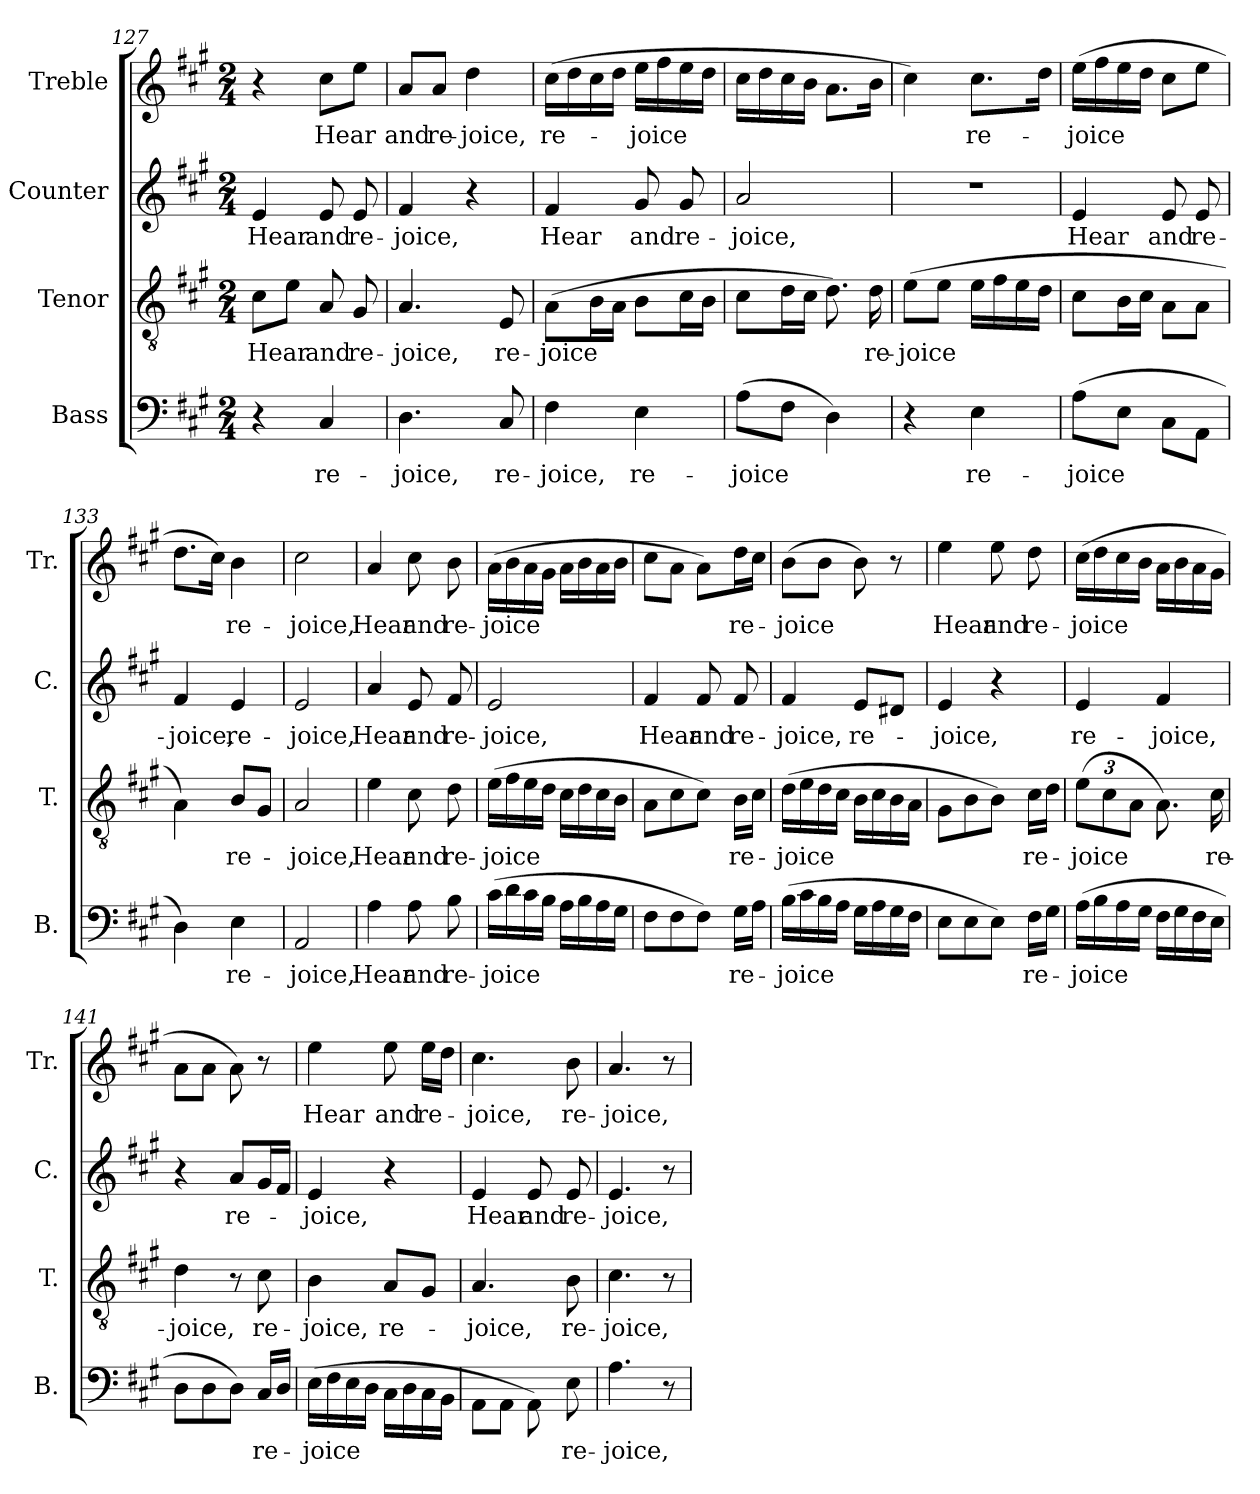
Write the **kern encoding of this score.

**kern	**text	**kern	**text	**kern	**text	**kern	**text
*part4	*part4	*part3	*part3	*part2	*part2	*part1	*part1
*staff4	*staff4	*staff3	*staff3	*staff2	*staff2	*staff1	*staff1
*I"Bass	*	*I"Tenor	*	*I"Counter	*	*I"Treble	*
*I'B.	*	*I'T.	*	*I'C.	*	*I'Tr.	*
*clefF4	*	*clefGv2	*	*clefG2	*	*clefG2	*
*k[f#c#g#]	*	*k[f#c#g#]	*	*k[f#c#g#]	*	*k[f#c#g#]	*
*M2/4	*	*M2/4	*	*M2/4	*	*M2/4	*
=127	=127	=127	=127	=127	=127	=127	=127
4r	.	8c#\L	Hear	4e/	Hear	4r	.
.	.	8e\J	.	.	.	.	.
4C#/	re-	8A/	and	8e/	and	8cc#\L	Hear
.	.	8G#/	re-	8e/	re-	8ee\J	.
=128	=128	=128	=128	=128	=128	=128	=128
4.D\	-joice,	4.A/	-joice,	4f#/	-joice,	8a/L	and
.	.	.	.	.	.	8a/J	re-
.	.	.	.	4r	.	4dd\	-joice,
8C#/	re-	8E/	re-	.	.	.	.
=129	=129	=129	=129	=129	=129	=129	=129
4F#\	-joice,	(8A\L	-joice	4f#/	Hear	(16cc#\LL	re-
.	.	.	.	.	.	16dd\	.
.	.	16B\L	.	.	.	16cc#\	.
.	.	16A\JJ	.	.	.	16dd\JJ	.
4E\	re-	8B\L	.	8g#/	and	16ee\LL	-joice
.	.	.	.	.	.	16ff#\	.
.	.	16c#\L	.	8g#/	re-	16ee\	.
.	.	16B\JJ	.	.	.	16dd\JJ	.
=130	=130	=130	=130	=130	=130	=130	=130
(8A\L	-joice	8c#\L	.	2a/	-joice,	16cc#\LL	.
.	.	.	.	.	.	16dd\	.
8F#\J	.	16d\L	.	.	.	16cc#\	.
.	.	16c#\JJ	.	.	.	16b\JJ	.
4D\)	.	8.d\)	.	.	.	8.a\L	.
.	.	16d\	re-	.	.	16b\Jk	.
=131	=131	=131	=131	=131	=131	=131	=131
4r	.	(8e\L	-joice	2r	.	4cc#\)	.
.	.	8e\J	.	.	.	.	.
4E\	re-	16e\LL	.	.	.	8.cc#\L	re-
.	.	16f#\	.	.	.	.	.
.	.	16e\	.	.	.	.	.
.	.	16d\JJ	.	.	.	16dd\Jk	.
!!LO:PB:g=z
=132	=132	=132	=132	=132	=132	=132	=132
(8A\L	-joice	8c#\L	.	4e/	Hear	(16ee\LL	-joice
.	.	.	.	.	.	16ff#\	.
8E\J	.	16B\L	.	.	.	16ee\	.
.	.	16c#\JJ	.	.	.	16dd\JJ	.
8C#\L	.	8A\L	.	8e/	and	8cc#\L	.
8AA\J	.	8A\J	.	8e/	re-	8ee\J	.
=133	=133	=133	=133	=133	=133	=133	=133
4D\)	.	4A\)	.	4f#/	-joice,	8.dd\L	.
.	.	.	.	.	.	16cc#\Jk)	.
4E\	re-	8B/L	re-	4e/	re-	4b\	re-
.	.	8G#/J	.	.	.	.	.
=134	=134	=134	=134	=134	=134	=134	=134
2AA/	-joice,	2A/	-joice,	2e/	-joice,	2cc#\	-joice,
=135	=135	=135	=135	=135	=135	=135	=135
4A\	Hear	4e\	Hear	4a/	Hear	4a/	Hear
8A\	and	8c#\	and	8e/	and	8cc#\	and
8B\	re-	8d\	re-	8f#/	re-	8b\	re-
=136	=136	=136	=136	=136	=136	=136	=136
(16c#\LL	-joice	(16e\LL	-joice	2e/	-joice,	(16a\LL	-joice
16d\	.	16f#\	.	.	.	16b\	.
16c#\	.	16e\	.	.	.	16a\	.
16B\JJ	.	16d\JJ	.	.	.	16g#\JJ	.
16A\LL	.	16c#\LL	.	.	.	16a\LL	.
16B\	.	16d\	.	.	.	16b\	.
16A\	.	16c#\	.	.	.	16a\	.
16G#\JJ	.	16B\JJ	.	.	.	16b\JJ	.
=137	=137	=137	=137	=137	=137	=137	=137
8F#\L	.	8A\L	.	4f#/	Hear	8cc#\L	.
8F#\	.	8c#\	.	.	.	8a\J	.
8F#\J)	.	8c#\J)	.	8f#/	and	8a\L)	.
16G#\LL	re-	16B\LL	re-	8f#/	re-	16dd\L	re-
16A\JJ	.	16c#\JJ	.	.	.	16cc#\JJ	.
!!LO:LB:g=z
=138	=138	=138	=138	=138	=138	=138	=138
(16B\LL	-joice	(16d\LL	-joice	4f#/	-joice,	(8b\L	-joice
16c#\	.	16e\	.	.	.	.	.
16B\	.	16d\	.	.	.	8b\J	.
16A\JJ	.	16c#\JJ	.	.	.	.	.
16G#\LL	.	16B\LL	.	8e/L	re-	8b\)	.
16A\	.	16c#\	.	.	.	.	.
16G#\	.	16B\	.	8d#X/J	.	8r	.
16F#\JJ	.	16A\JJ	.	.	.	.	.
=139	=139	=139	=139	=139	=139	=139	=139
8E\L	.	8G#\L	.	4e/	-joice,	4ee\	Hear
8E\	.	8B\	.	.	.	.	.
8E\J)	.	8B\J)	.	4r	.	8ee\	and
16F#\LL	re-	16c#\LL	re-	.	.	8dd\	re-
16G#\JJ	.	16d\JJ	.	.	.	.	.
=140	=140	=140	=140	=140	=140	=140	=140
*	*	*Xbrackettup	*	*	*	*	*
(16A\LL	-joice	(12e\L	-joice	4e/	re-	(16cc#\LL	-joice
16B\	.	.	.	.	.	16dd\	.
.	.	12c#\	.	.	.	.	.
16A\	.	.	.	.	.	16cc#\	.
.	.	12A\J	.	.	.	.	.
16G#\JJ	.	.	.	.	.	16b\JJ	.
16F#\LL	.	8.A\)	.	4f#/	-joice,	16a\LL	.
16G#\	.	.	.	.	.	16b\	.
16F#\	.	.	.	.	.	16a\	.
16E\JJ	.	16c#\	re-	.	.	16g#\JJ	.
=141	=141	=141	=141	=141	=141	=141	=141
8D\L	.	4d\	-joice,	4r	.	8a\L	.
8D\	.	.	.	.	.	8a\J	.
8D\J)	.	8r	.	8a/L	re-	8a\)	.
16C#/LL	re-	8c#\	re-	16g#/L	.	8r	.
16D/JJ	.	.	.	16f#/JJ	.	.	.
=142	=142	=142	=142	=142	=142	=142	=142
(16E\LL	-joice	4B\	-joice,	4e/	-joice,	4ee\	Hear
16F#\	.	.	.	.	.	.	.
16E\	.	.	.	.	.	.	.
16D\JJ	.	.	.	.	.	.	.
16C#\LL	.	8A/L	re-	4r	.	8ee\	and
16D\	.	.	.	.	.	.	.
16C#\	.	8G#/J	.	.	.	16ee\LL	re-
16BB\JJ	.	.	.	.	.	16dd\JJ	.
!!LO:LB:g=z
=143	=143	=143	=143	=143	=143	=143	=143
8AA\L	.	4.A/	-joice,	4e/	Hear	4.cc#\	-joice,
8AA\J	.	.	.	.	.	.	.
8AA\)	.	.	.	8e/	and	.	.
8E\	re-	8B\	re-	8e/	re-	8b\	re-
=144	=144	=144	=144	=144	=144	=144	=144
4.A\	-joice,	4.c#\	-joice,	4.e/	-joice,	4.a/	-joice,
8r	.	8r	.	8r	.	8r	.
=	=	=	=	=	=	=	=
*-	*-	*-	*-	*-	*-	*-	*-
